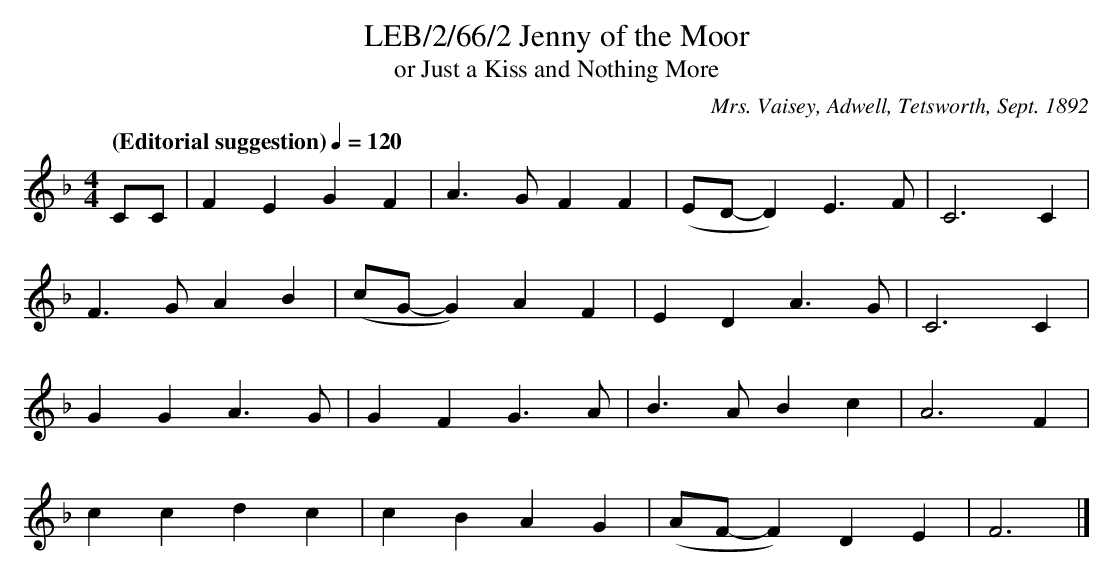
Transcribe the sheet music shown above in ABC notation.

X:1
T:LEB/2/66/2 Jenny of the Moor
T: or Just a Kiss and Nothing More
C:Mrs. Vaisey, Adwell, Tetsworth, Sept. 1892
L:1/8
Q:"(Editorial suggestion)" 1/4=120
M:4/4
K:F
CC | F2 E2 G2 F2 | A3 G F2 F2 | (ED-D2) E3 F | C6 C2 |
F3 G A2 B2 | (cG-G2) A2 F2 | E2 D2 A3 G | C6 C2 |
G2 G2 A3 G | G2 F2 G3 A | B3 A B2 c2 | A6 F2 |
c2 c2 d2 c2 | c2 B2 A2 G2 | (AF-F2) D2 E2 | F6 |]
